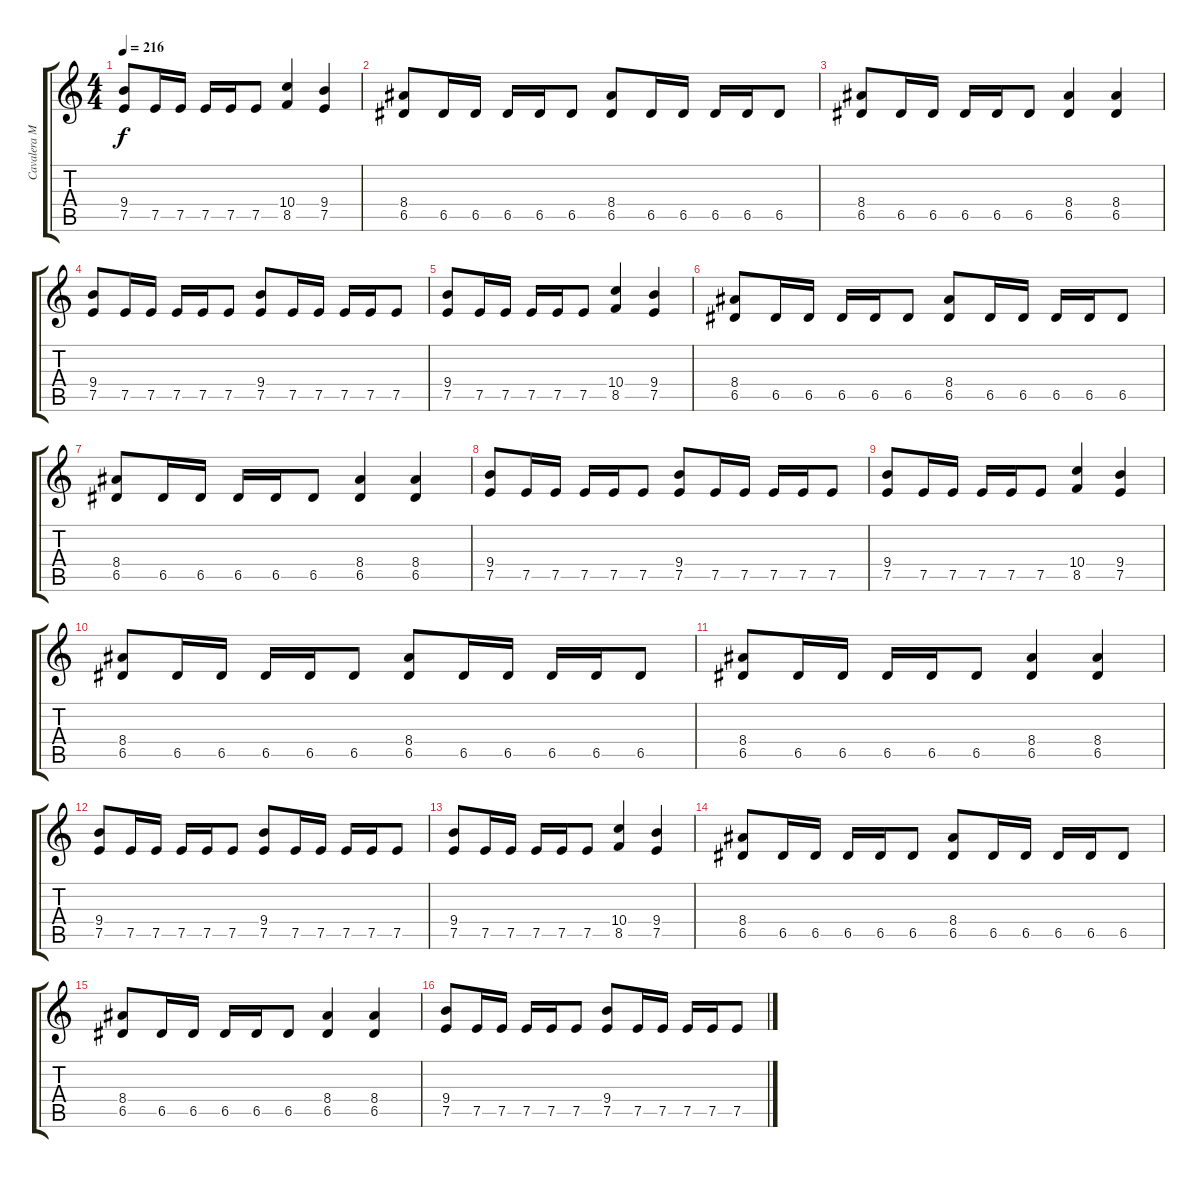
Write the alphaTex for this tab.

\track ("Cavalera Max" "Cavalera M") {instrument distortionguitar}
\staff {score tabs}
\tuning (E4 B3 G3 D3 A2 E2) {hide}
\ts (4 4)
\tempo 216
\clef g2
\ks c
(9.4 7.5).8{dy f} 7.5.16 7.5.16 7.5.16 7.5.16 7.5.8 (10.4 8.5).4 (9.4 7.5).4 |
(8.4 6.5).8 6.5.16 6.5.16 6.5.16 6.5.16 6.5.8 (8.4 6.5).8 6.5.16 6.5.16 6.5.16 6.5.16 6.5.8 |
(8.4 6.5).8 6.5.16 6.5.16 6.5.16 6.5.16 6.5.8 (8.4 6.5).4 (8.4 6.5).4 |
(9.4 7.5).8 7.5.16 7.5.16 7.5.16 7.5.16 7.5.8 (9.4 7.5).8 7.5.16 7.5.16 7.5.16 7.5.16 7.5.8 |
(9.4 7.5).8 7.5.16 7.5.16 7.5.16 7.5.16 7.5.8 (10.4 8.5).4 (9.4 7.5).4 |
(8.4 6.5).8 6.5.16 6.5.16 6.5.16 6.5.16 6.5.8 (8.4 6.5).8 6.5.16 6.5.16 6.5.16 6.5.16 6.5.8 |
(8.4 6.5).8 6.5.16 6.5.16 6.5.16 6.5.16 6.5.8 (8.4 6.5).4 (8.4 6.5).4 |
(9.4 7.5).8 7.5.16 7.5.16 7.5.16 7.5.16 7.5.8 (9.4 7.5).8 7.5.16 7.5.16 7.5.16 7.5.16 7.5.8 |
(9.4 7.5).8 7.5.16 7.5.16 7.5.16 7.5.16 7.5.8 (10.4 8.5).4 (9.4 7.5).4 |
(8.4 6.5).8 6.5.16 6.5.16 6.5.16 6.5.16 6.5.8 (8.4 6.5).8 6.5.16 6.5.16 6.5.16 6.5.16 6.5.8 |
(8.4 6.5).8 6.5.16 6.5.16 6.5.16 6.5.16 6.5.8 (8.4 6.5).4 (8.4 6.5).4 |
(9.4 7.5).8 7.5.16 7.5.16 7.5.16 7.5.16 7.5.8 (9.4 7.5).8 7.5.16 7.5.16 7.5.16 7.5.16 7.5.8 |
(9.4 7.5).8 7.5.16 7.5.16 7.5.16 7.5.16 7.5.8 (10.4 8.5).4 (9.4 7.5).4 |
(8.4 6.5).8 6.5.16 6.5.16 6.5.16 6.5.16 6.5.8 (8.4 6.5).8 6.5.16 6.5.16 6.5.16 6.5.16 6.5.8 |
(8.4 6.5).8 6.5.16 6.5.16 6.5.16 6.5.16 6.5.8 (8.4 6.5).4 (8.4 6.5).4 |
(9.4 7.5).8 7.5.16 7.5.16 7.5.16 7.5.16 7.5.8 (9.4 7.5).8 7.5.16 7.5.16 7.5.16 7.5.16 7.5.8
